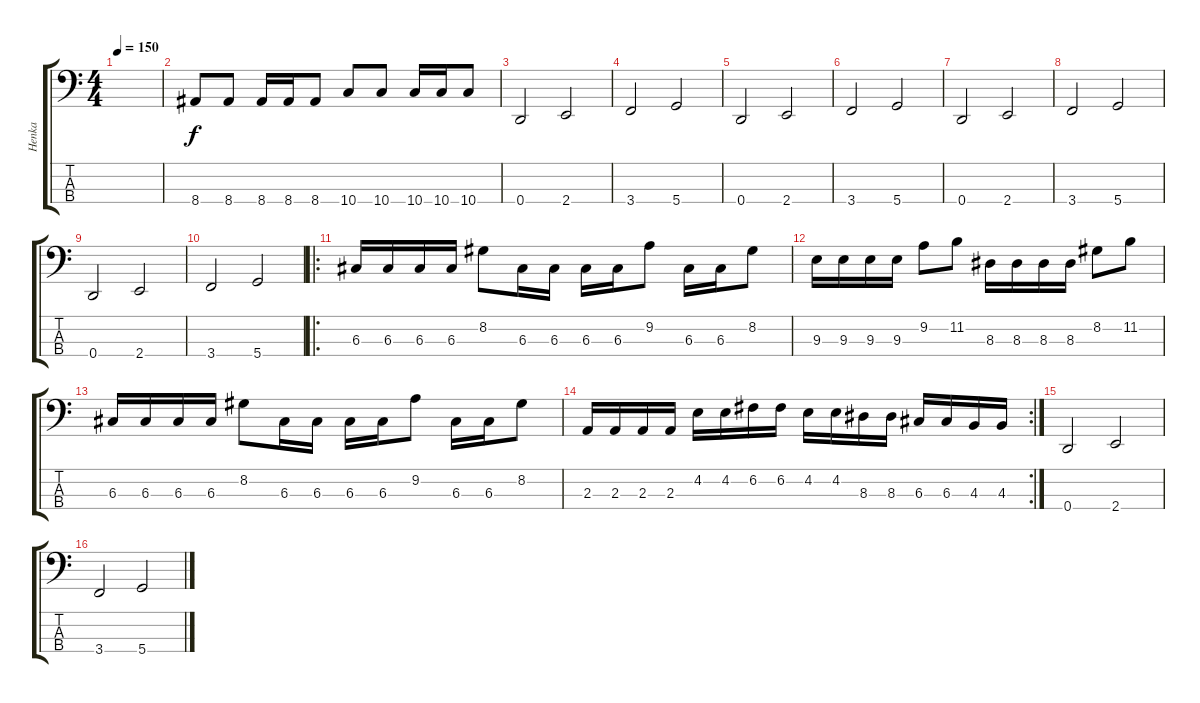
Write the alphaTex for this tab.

\track ("Henka" "Henka") {instrument electricbasspick}
\staff {score tabs}
\tuning (F2 C2 G1 D1) {hide}
\ts (4 4)
\tempo 150
\clef f4
\ks c
|
8.4.8 8.4.8 8.4.16 8.4.16 8.4.8 10.4.8 10.4.8 10.4.16 10.4.16 10.4.8 |
0.4.2 2.4.2 |
3.4.2 5.4.2 |
0.4.2 2.4.2 |
3.4.2 5.4.2 |
0.4.2 2.4.2 |
3.4.2 5.4.2 |
0.4.2 2.4.2 |
3.4.2 5.4.2 |
\ro
6.3.16 6.3.16 6.3.16 6.3.16 8.2.8 6.3.16 6.3.16 6.3.16 6.3.16 9.2.8 6.3.16 6.3.16 8.2.8 |
9.3.16 9.3.16 9.3.16 9.3.16 9.2.8 11.2.8 8.3.16 8.3.16 8.3.16 8.3.16 8.2.8 11.2.8 |
6.3.16 6.3.16 6.3.16 6.3.16 8.2.8 6.3.16 6.3.16 6.3.16 6.3.16 9.2.8 6.3.16 6.3.16 8.2.8 |
\rc 2
2.3.16 2.3.16 2.3.16 2.3.16 4.2.16 4.2.16 6.2.16 6.2.16 4.2.16 4.2.16 8.3.16 8.3.16 6.3.16 6.3.16 4.3.16 4.3.16 |
0.4.2 2.4.2 |
3.4.2 5.4.2
